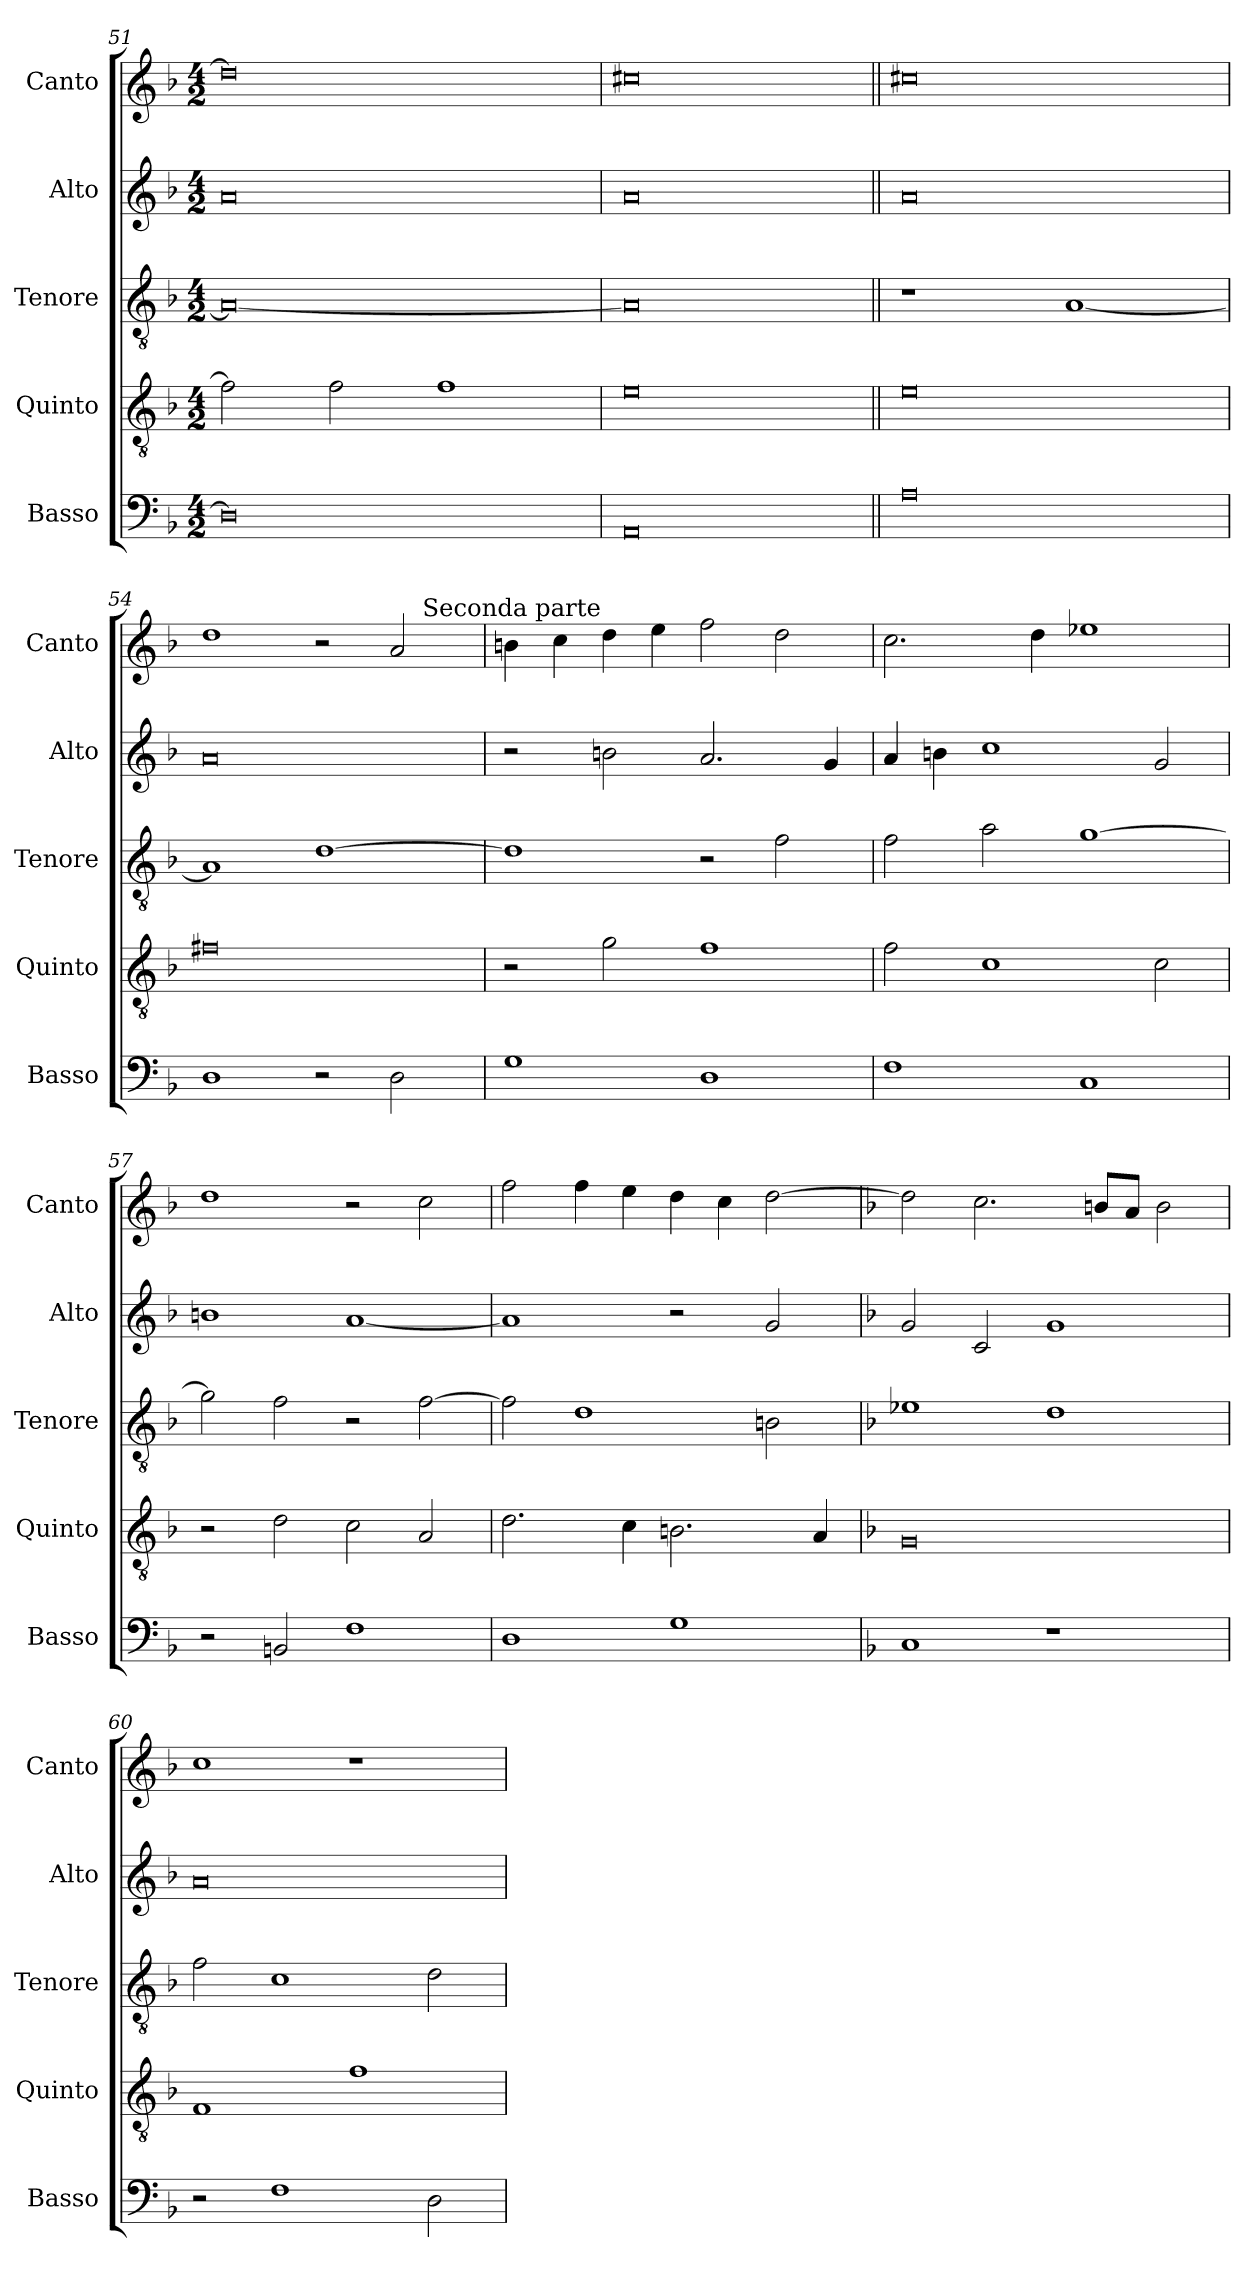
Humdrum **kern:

**kern	**kern	**kern	**kern	**kern
*part5	*part4	*part3	*part2	*part1
*staff5	*staff4	*staff3	*staff2	*staff1
*I"Basso	*I"Quinto	*I"Tenore	*I"Alto	*I"Canto
*I'Basso	*I'Quinto	*I'Tenore	*I'Alto	*I'Canto
*clefF4	*clefGv2	*clefGv2	*clefG2	*clefG2
*k[b-]	*k[b-]	*k[b-]	*k[b-]	*k[b-]
*F:	*F:	*F:	*F:	*F:
*M4/2	*M4/2	*M4/2	*M4/2	*M4/2
=51	=51	=51	=51	=51
0D]	2f\]	0A_	0a	0dd]
.	2f\	.	.	.
.	1f	.	.	.
=52	=52	=52	=52	=52
0AA	0e	0A]	0a	0cc#X
=53||	=53||	=53||	=53||	=53||
0A	0e	1r	0a	0cc#X
.	.	[1A	.	.
=54	=54	=54	=54	=54
*	*	*	*	*^
1D	0f#X	1A]	0a	1dd	1ryy
2r	.	[1d	.	2r	2ryy
2D\	.	.	.	2a/	8ryy
!	!	!	!	!	!LO:TX:a:t=Seconda parte
.	.	.	.	.	4.ryy
*	*	*	*	*v	*v
!!LO:PB:g=z
=55	=55	=55	=55	=55
1G	2r	1d]	2r	4bn\
.	.	.	.	4cc\
.	2g\	.	2bn\	4dd\
.	.	.	.	4ee\
1D	1f	2r	2.a/	2ff\
.	.	2f\	.	2dd\
.	.	.	4g/	.
=56	=56	=56	=56	=56
1F	2f\	2f\	4a/	2.cc\
.	.	.	4bn\	.
.	1c	2a\	1cc	.
.	.	.	.	4dd\
1C	.	[1g	.	1ee-X
.	2c\	.	2g/	.
=57	=57	=57	=57	=57
2r	2r	2g\]	1bn	1dd
2BBn/	2d\	2f\	.	.
1F	2c\	2r	[1a	2r
.	2A/	[2f\	.	2cc\
=58	=58	=58	=58	=58
1D	2.d\	2f\]	1a]	2ff\
.	.	1d	.	4ff\
.	4c\	.	.	4ee\
1G	2.Bn\	.	2r	4dd\
.	.	.	.	4cc\
.	.	2Bn\	2g/	[2dd\
.	4A/	.	.	.
!!LO:LB:g=z
=59	=59	=59	=59	=59
*k[b-]	*k[b-]	*k[b-]	*k[b-]	*k[b-]
*F:	*F:	*F:	*F:	*F:
1C	0G	1e-X	2g/	2dd\]
.	.	.	2c/	2.cc\
1r	.	1d	1g	.
.	.	.	.	8bn/L
.	.	.	.	8a/J
.	.	.	.	2b\
=60	=60	=60	=60	=60
2r	1F	2f\	0a	1cc
1F	.	1c	.	.
.	1f	.	.	1r
2D\	.	2d\	.	.
=	=	=	=	=
*-	*-	*-	*-	*-
